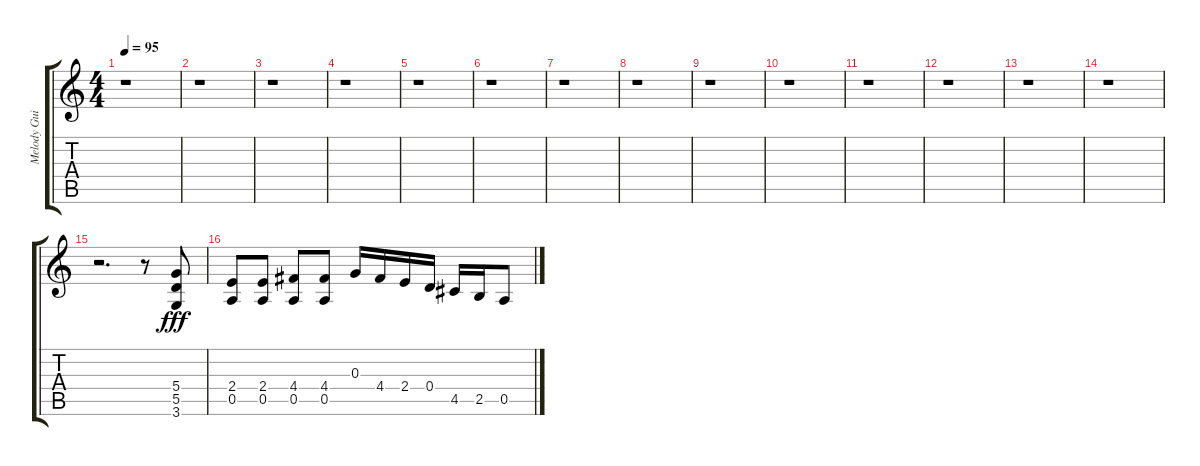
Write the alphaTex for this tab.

\track ("Melody Guitar" "Melody Gui") {instrument distortionguitar}
\staff {score tabs}
\tuning (E4 B3 G3 D3 A2 E2) {hide}
\ts (4 4)
\tempo 95
\clef g2
\ks c
r.1{dy fff instrument distortionguitar} |
r.1 |
r.1 |
r.1 |
r.1 |
r.1 |
r.1 |
r.1 |
r.1 |
r.1 |
r.1 |
r.1 |
r.1 |
r.1 |
r.2{d} r.8 (5.4 5.5 3.6).8 |
(2.4 0.5).8 (2.4 0.5).8 (4.4 0.5).8 (4.4 0.5).8 0.3.16 4.4.16 2.4.16 0.4.16 4.5.16 2.5.16 0.5.8
